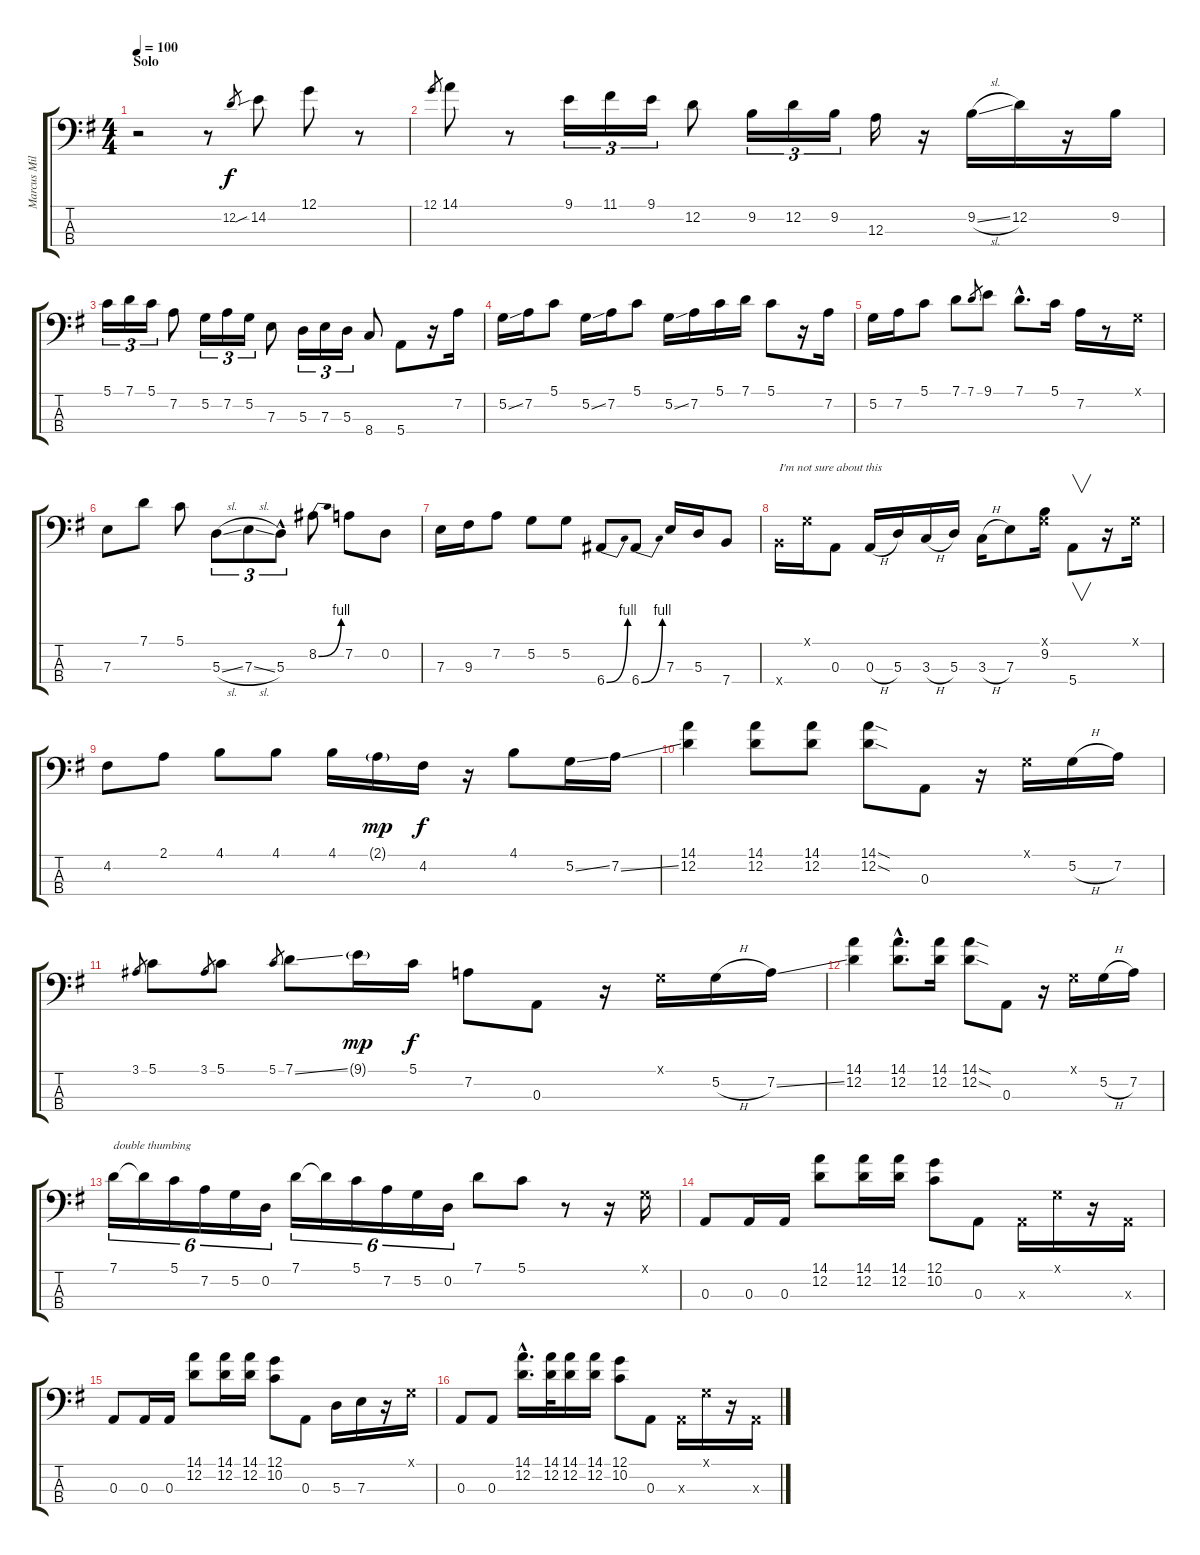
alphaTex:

\track ("Marcus Miller" "Marcus Mil") {instrument slapbass1}
\staff {score tabs}
\tuning (G2 D2 A1 E1) {hide}
\ts (4 4)
\section ("" "Solo")
\tempo 100
\clef f4
\ks g
r.2{dy f} r.8 12.2.8{gr} 14.2{sib}.8 12.1.8 r.8 |
12.1.8{gr} 14.1.8 r.8 9.1.16{tu (3 2)} 11.1.16{tu (3 2)} 9.1.16{tu (3 2)} 12.2.8 9.2.16{tu (3 2)} 12.2.16{tu (3 2)} 9.2.16{tu (3 2)} 12.3.16 r.16 9.2{sl}.16 12.2.16 r.16 9.2.16 |
\section ("" "")
5.1.16{tu (3 2)} 7.1.16{tu (3 2)} 5.1.16{tu (3 2)} 7.2.8 5.2.16{tu (3 2)} 7.2.16{tu (3 2)} 5.2.16{tu (3 2)} 7.3.8 5.3.16{tu (3 2)} 7.3.16{tu (3 2)} 5.3.16{tu (3 2)} 8.4.8 5.4.8 r.16 7.2.16 |
\section ("" "")
5.2{ss}.16 7.2.16 5.1.8 5.2{ss}.16 7.2.16 5.1.8 5.2{ss}.16 7.2.16 5.1.16 7.1.16 5.1.8 r.16 7.2.16 |
5.2.16 7.2.16 5.1.8 7.1.8 7.1.8{gr} 9.1.8 7.1{hac}.8{d} 5.1.16 7.2.16 r.8 0.1{x}.16 |
7.3.8 7.1.8 5.1.8 5.3{sl}.8{tu (3 2)} 7.3{sl}.8{tu (3 2)} 5.3{hac}.8{tu (3 2)} 8.2{be (bend 0 0 60 4)}.8 7.2.8 0.2.8 |
7.3.16 9.3.16 7.2.8 5.2.8 5.2.8 6.4{be (bend 0 0 60 4)}.8 6.4{be (bend 0 0 60 4)}.8 7.3.16 5.3.16 7.4.8 |
7.4{x}.16{txt "I'm not sure about this "} 0.1{x}.16 0.3.8 0.3{h}.16 5.3.16 3.3{h}.16 5.3.16 3.3{h}.16 7.3.8 (0.1{x} 9.2).16 5.4.8{v} r.16 0.1{x}.16 |
4.2.8 2.1.8 4.1.8 4.1.8 4.1.16 2.1{g}.16{dy mp} 4.2.16{dy f} r.16 4.1.8 5.2{ss}.16 7.2{ss}.16 |
(14.1 12.2).4 (14.1 12.2).8 (14.1 12.2).8 (14.1{sod} 12.2{sod}).8 0.3.8 r.16 0.1{x}.16 5.2{h}.16 7.2.16 |
3.1.8{gr} 5.1.8 3.1.8{gr} 5.1.8 5.1.8{gr} 7.1{ss}.8 9.1{g}.16{dy mp} 5.1.16{dy f} 7.2.8 0.3.8 r.16 0.1{x}.16 5.2{h}.16 7.2{ss}.16 |
(14.1 12.2).4 (14.1{hac} 12.2{hac}).8{d} (14.1 12.2).16 (14.1{sod} 12.2{sod}).8 0.3.8 r.16 0.1{x}.16 5.2{h}.16 7.2.16 |
7.1.16{tu (6 4) txt "double thumbing"} 7.1{t}.16{tu (6 4)} 5.1.16{tu (6 4)} 7.2.16{tu (6 4)} 5.2.16{tu (6 4)} 0.2.16{tu (6 4)} 7.1.16{tu (6 4)} 7.1{t}.16{tu (6 4)} 5.1.16{tu (6 4)} 7.2.16{tu (6 4)} 5.2.16{tu (6 4)} 0.2.16{tu (6 4)} 7.1.8 5.1.8 r.8 r.16 0.1{x}.16 |
0.3.8 0.3.16 0.3.16 (14.1 12.2).8 (14.1 12.2).16 (14.1 12.2).16 (12.1 10.2).8 0.3.8 0.3{x}.16 0.1{x}.16 r.16 0.3{x}.16 |
0.3.8 0.3.16 0.3.16 (14.1 12.2).8 (14.1 12.2).16 (14.1 12.2).16 (12.1 10.2).8 0.3.8 5.3.16 7.3.16 r.16 0.1{x}.16 |
0.3.8 0.3.8 (14.1{hac} 12.2{hac}).16{d} (14.1 12.2).32 (14.1 12.2).16 (14.1 12.2).16 (12.1 10.2).8 0.3.8 0.3{x}.16 0.1{x}.16 r.16 0.3{x}.16
